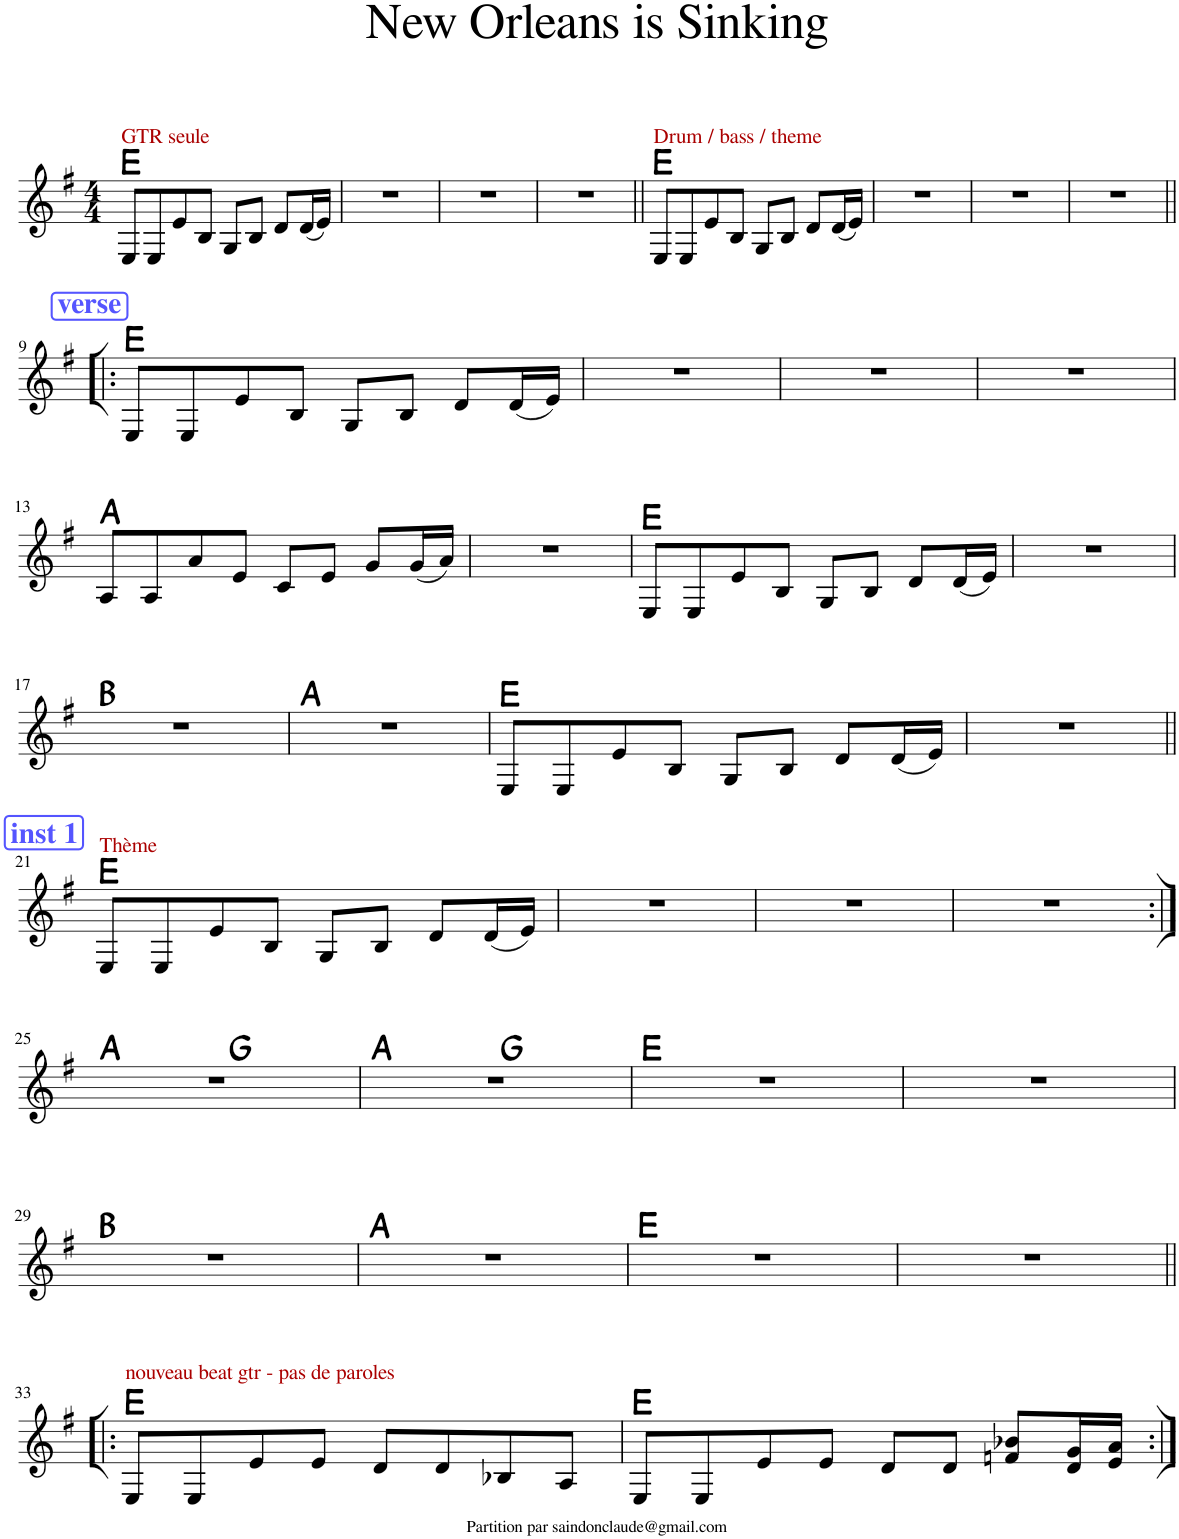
**kern	**harte
*part1	*part1
*staff1	*
*I"Piano	*
*I'Pno.	*
*clefG2	*
*k[f#]	*
*M4/4	*
=1	=1
!LO:TX:a:color=#AA0000:t=GTR seule	!
8E/L	E:maj
8E/	.
8e/	.
8B/J	.
8G/L	.
8B/J	.
8d/L	.
(16d/L	.
16e/JJ)	.
=2	=2
1r	.
=3	=3
1r	.
=4	=4
1r	.
=5||	=5||
!LO:TX:a:color=#AA0000:t=Drum / bass / theme	!
8E/L	E:maj
8E/	.
8e/	.
8B/J	.
8G/L	.
8B/J	.
8d/L	.
(16d/L	.
16e/JJ)	.
=6	=6
1r	.
=7	=7
1r	.
=8	=8
1r	.
!!LO:LB:g=z
!!LO:REH:place=s1:a:B:cj:color=#5555FF:fs=14:t=verse
=9!|:	=9!|:
8E/L	E:maj
8E/	.
8e/	.
8B/J	.
8G/L	.
8B/J	.
8d/L	.
(16d/L	.
16e/JJ)	.
=10	=10
1r	.
=11	=11
1r	.
=12	=12
1r	.
!!LO:LB:g=z
=13	=13
8A/L	A:maj
8A/	.
8a/	.
8e/J	.
8c/L	.
8e/J	.
8g/L	.
(16g/L	.
16a/JJ)	.
=14	=14
1r	.
=15	=15
8E/L	E:maj
8E/	.
8e/	.
8B/J	.
8G/L	.
8B/J	.
8d/L	.
(16d/L	.
16e/JJ)	.
=16	=16
1r	.
!!LO:LB:g=z
=17	=17
1r	B:maj
=18	=18
1r	A:maj
=19	=19
8E/L	E:maj
8E/	.
8e/	.
8B/J	.
8G/L	.
8B/J	.
8d/L	.
(16d/L	.
16e/JJ)	.
=20	=20
1r	.
!!LO:LB:g=z
!!LO:REH:place=s1:a:B:cj:color=#5555FF:fs=14:t=inst 1
=21||	=21||
!LO:TX:a:color=#AA0000:t=Thème	!
8E/L	E:maj
8E/	.
8e/	.
8B/J	.
8G/L	.
8B/J	.
8d/L	.
(16d/L	.
16e/JJ)	.
=22	=22
1r	.
=23	=23
1r	.
=24	=24
1r	.
!!LO:LB:g=z
=25:|!	=25:|!
*^	*
1r	2ryy	A:maj
.	2ryy	G:maj
=26	=26	=26
1r	2ryy	A:maj
.	2ryy	G:maj
*v	*v	*
=27	=27
1r	E:maj
=28	=28
1r	.
!!LO:LB:g=z
=29	=29
1r	B:maj
=30	=30
1r	A:maj
=31	=31
1r	E:maj
=32	=32
1r	.
!!LO:LB:g=z
=33!|:	=33!|:
!LO:TX:a:color=#AA0000:t=nouveau beat gtr - pas de paroles	!
8E/L	E:maj
8E/	.
8e/	.
8e/J	.
8d/L	.
8d/	.
8B-X/	.
8A/J	.
=34	=34
8E/L	E:maj
8E/	.
8e/	.
8e/J	.
8d/L	.
8d/J	.
8fn/ 8b-X/L	.
16d/ 16g/L	.
16e/ 16a/JJ	.
=:|!	=:|!
*-	*-
